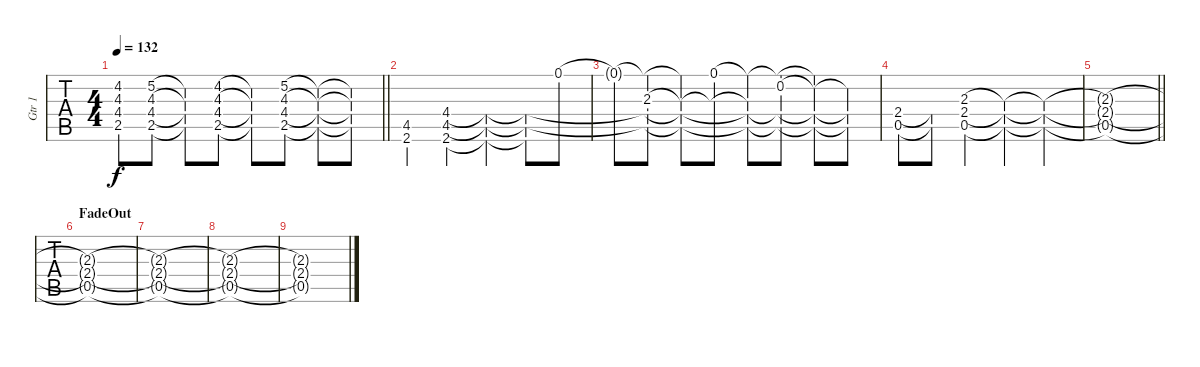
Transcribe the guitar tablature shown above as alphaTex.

\track ("Gtr 1" "Gtr 1") {instrument overdrivenguitar}
\staff {tabs}
\tuning (E4 B3 G3 D3 A2 E2) {hide}
\ts (4 4)
\tempo 132
\clef g2
\barLineRight lightlight
\ks c
(4.2{t} 4.3{t} 4.4{t} 2.5{t}).8{dy f} (5.2 4.3 4.4 2.5).8 (5.2{t} 4.3{t} 4.4{t} 2.5{t}).8 (4.2 4.3 4.4 2.5).8 (4.2{t} 4.3{t} 4.4{t} 2.5{t}).8 (5.2 4.3 4.4 2.5).8 (5.2{t} 4.3{t} 4.4{t} 2.5{t}).8 (5.2{t} 4.3{t} 4.4{t} 2.5{t}).8 |
(4.5 2.6).4 (4.4 4.5 2.6).4 (4.4{t} 4.5{t} 2.6{t}).4 (4.4{t} 4.5{t} 2.6{t}).8 0.1.8 |
0.1{t}.8 (0.1{t} 2.3 4.4{t} 4.5{t}).8 (0.1{t} 2.3{t} 4.4{t} 4.5{t}).8 (0.1 2.3{t}).8 (0.1{t} 2.3{t} 4.4{t} 4.5{t}).8 (0.1{t} 0.2 4.4{t} 4.5{t}).8 (0.1{t} 0.2{t} 4.4{t} 4.5{t}).8 (0.2{t} 4.4{t} 4.5{t}).8 |
(2.4 0.5).8 (2.4{t} 0.5{t}).8 (2.3 2.4 0.5).4 (2.3{t} 2.4{t} 0.5{t}).4 (2.3{t} 2.4{t} 0.5{t}).4 |
\barLineRight lightlight
(2.3{t} 2.4{t} 0.5{t}).1 |
\section ("" "FadeOut")
(2.3{t} 2.4{t} 0.5{t}).1 |
(2.3{t} 2.4{t} 0.5{t}).1 |
(2.3{t} 2.4{t} 0.5{t}).1 |
(2.3{t} 2.4{t} 0.5{t}).1
